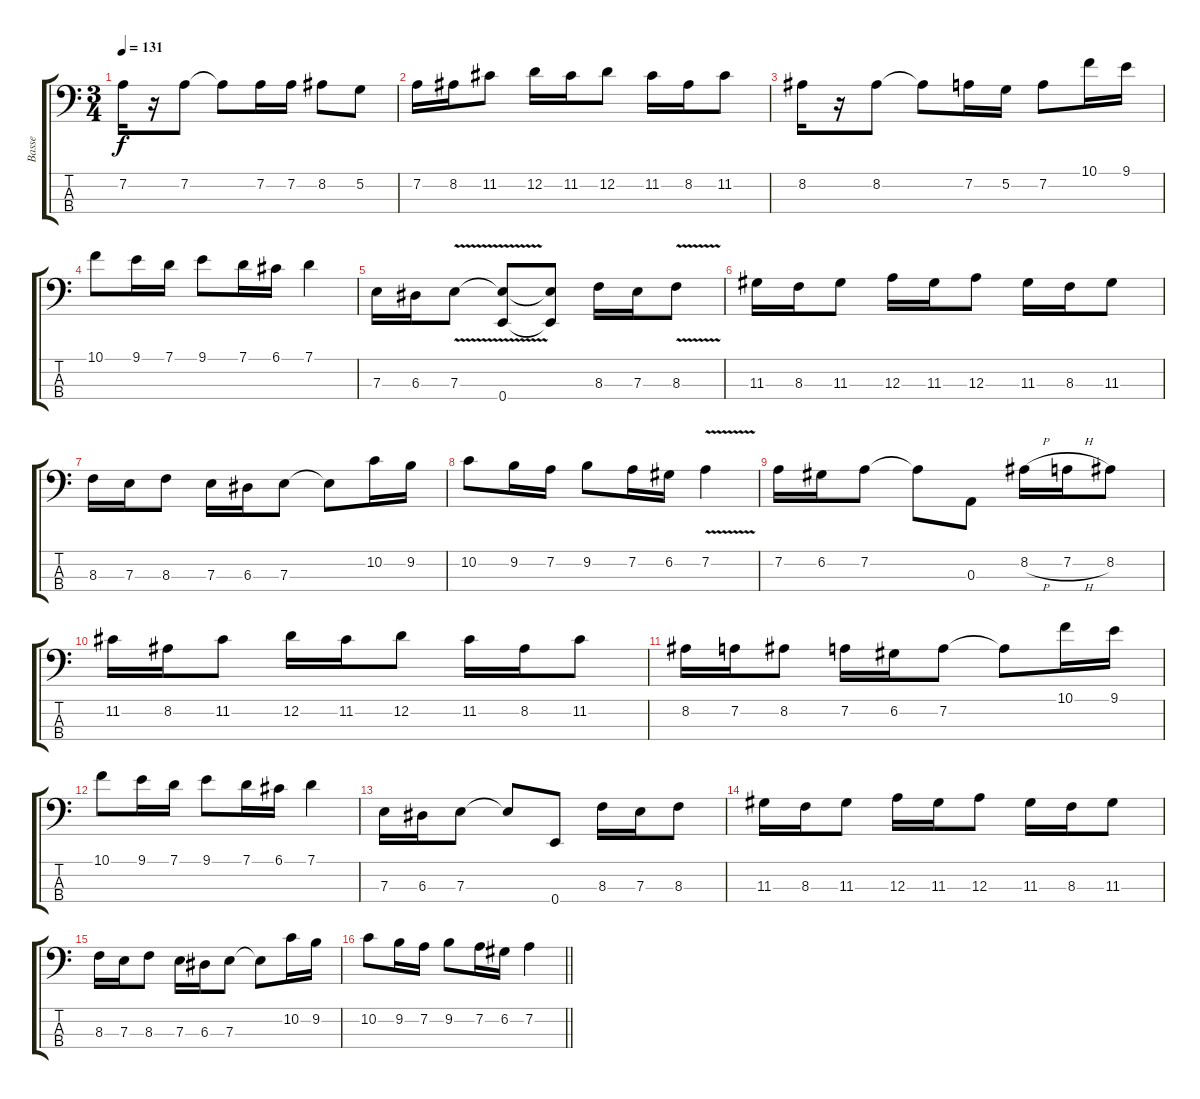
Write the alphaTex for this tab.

\track ("Basse" "Basse") {instrument electricbassfinger}
\staff {score tabs}
\tuning (G2 D2 A1 E1) {hide}
\ts (3 4)
\tempo 131
\clef f4
\ks c
7.2.16{dy f} r.16 7.2.8 7.2{t}.8 7.2.16 7.2.16 8.2.8 5.2.8 |
7.2.16 8.2.16 11.2.8 12.2.16 11.2.16 12.2.8 11.2.16 8.2.16 11.2.8 |
8.2.16 r.16 8.2.8 8.2{t}.8 7.2.16 5.2.16 7.2.8 10.1.16 9.1.16 |
10.1.8 9.1.16 7.1.16 9.1.8 7.1.16 6.1.16 7.1.4 |
7.3.16 6.3.16 7.3{v}.8 (7.3{t} 0.4).8 (7.3{t} 0.4{t}).8 8.3.16 7.3.16 8.3{v}.8 |
11.3.16 8.3.16 11.3.8 12.3.16 11.3.16 12.3.8 11.3.16 8.3.16 11.3.8 |
8.3.16 7.3.16 8.3.8 7.3.16 6.3.16 7.3.8 7.3{t}.8 10.2.16 9.2.16 |
10.2.8 9.2.16 7.2.16 9.2.8 7.2.16 6.2.16 7.2{v}.4 |
7.2.16 6.2.16 7.2.8 7.2{t}.8 0.3.8 8.2{h}.16 7.2{h}.16 8.2.8 |
11.2.16 8.2.16 11.2.8 12.2.16 11.2.16 12.2.8 11.2.16 8.2.16 11.2.8 |
8.2.16 7.2.16 8.2.8 7.2.16 6.2.16 7.2.8 7.2{t}.8 10.1.16 9.1.16 |
10.1.8 9.1.16 7.1.16 9.1.8 7.1.16 6.1.16 7.1.4 |
7.3.16 6.3.16 7.3.8 7.3{t}.8 0.4.8 8.3.16 7.3.16 8.3.8 |
11.3.16 8.3.16 11.3.8 12.3.16 11.3.16 12.3.8 11.3.16 8.3.16 11.3.8 |
8.3.16 7.3.16 8.3.8 7.3.16 6.3.16 7.3.8 7.3{t}.8 10.2.16 9.2.16 |
\barLineRight lightlight
10.2.8 9.2.16 7.2.16 9.2.8 7.2.16 6.2.16 7.2.4
